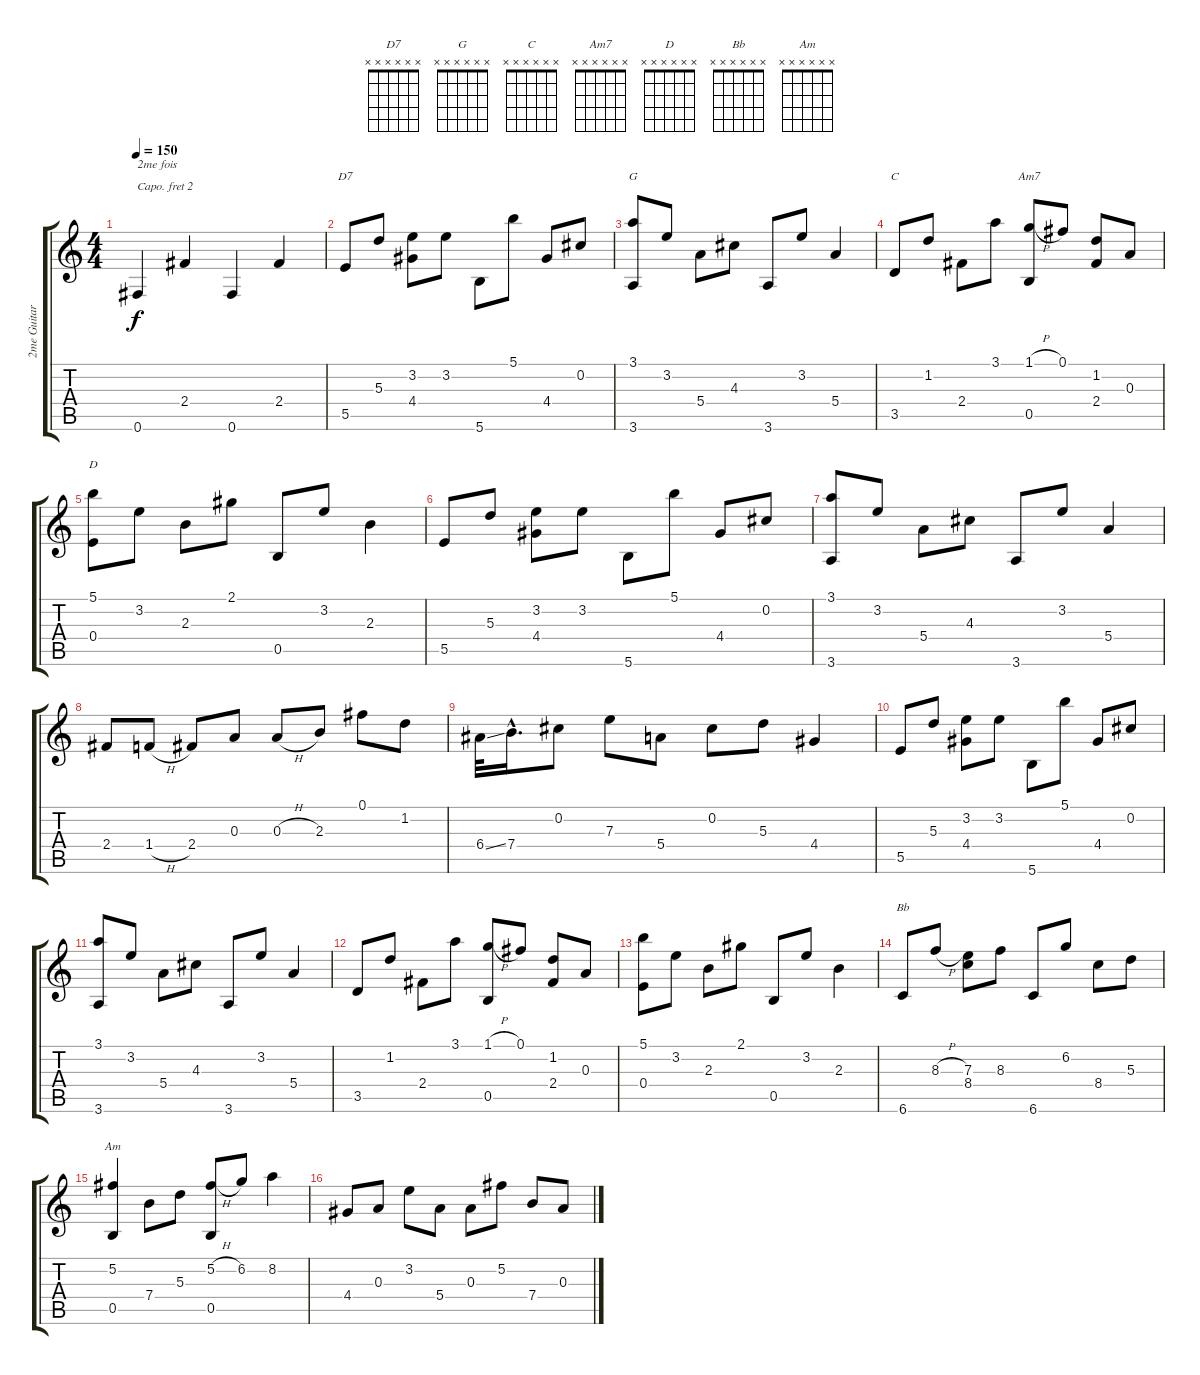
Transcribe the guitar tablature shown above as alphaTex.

\track ("2me Guitare" "2me Guitar") {instrument acousticguitarsteel}
\staff {score tabs}
\capo 2
\tuning (E4 B3 G3 D3 A2 E2) {hide}
\chord ("D7" x x x x x x) {firstfret 0}
\chord ("G" x x x x x x) {firstfret 0}
\chord ("C" x x x x x x) {firstfret 0}
\chord ("Am7" x x x x x x) {firstfret 0}
\chord ("D" x x x x x x) {firstfret 0}
\chord ("Bb" x x x x x x) {firstfret 0}
\chord ("Am" x x x x x x) {firstfret 0}
\ts (4 4)
\tempo 150
\clef g2
\ks c
0.6.4{txt "2me fois" dy f} 2.4.4 0.6.4 2.4.4 |
5.5.8{ch "D7"} 5.3.8 (3.2 4.4).8 3.2.8 5.6.8 5.1.8 4.4.8 0.2.8 |
(3.1 3.6).8{ch "G"} 3.2.8 5.4.8 4.3.8 3.6.8 3.2.8 5.4.4 |
3.5.8{ch "C"} 1.2.8 2.4.8 3.1.8 (1.1{h} 0.5).8{ch "Am7"} 0.1.8 (1.2 2.4).8 0.3.8 |
(5.1 0.4).8{ch "D"} 3.2.8 2.3.8 2.1.8 0.5.8 3.2.8 2.3.4 |
5.5.8 5.3.8 (3.2 4.4).8 3.2.8 5.6.8 5.1.8 4.4.8 0.2.8 |
(3.1 3.6).8 3.2.8 5.4.8 4.3.8 3.6.8 3.2.8 5.4.4 |
2.4.8 1.4{h}.8 2.4.8 0.3.8 0.3{h}.8 2.3.8 0.1.8 1.2.8 |
6.4{ss}.32 7.4{hac}.16{d} 0.2.8 7.3.8 5.4.8 0.2.8 5.3.8 4.4.4 |
5.5.8 5.3.8 (3.2 4.4).8 3.2.8 5.6.8 5.1.8 4.4.8 0.2.8 |
(3.1 3.6).8 3.2.8 5.4.8 4.3.8 3.6.8 3.2.8 5.4.4 |
3.5.8 1.2.8 2.4.8 3.1.8 (1.1{h} 0.5).8 0.1.8 (1.2 2.4).8 0.3.8 |
(5.1 0.4).8 3.2.8 2.3.8 2.1.8 0.5.8 3.2.8 2.3.4 |
6.6.8{ch "Bb"} 8.3{h}.8 (7.3 8.4).8 8.3.8 6.6.8 6.2.8 8.4.8 5.3.8 |
(5.2 0.5).4{ch "Am"} 7.4.8 5.3.8 (5.2{h} 0.5).8 6.2.8 8.2.4 |
4.4.8 0.3.8 3.2.8 5.4.8 0.3.8 5.2.8 7.4.8 0.3.8
